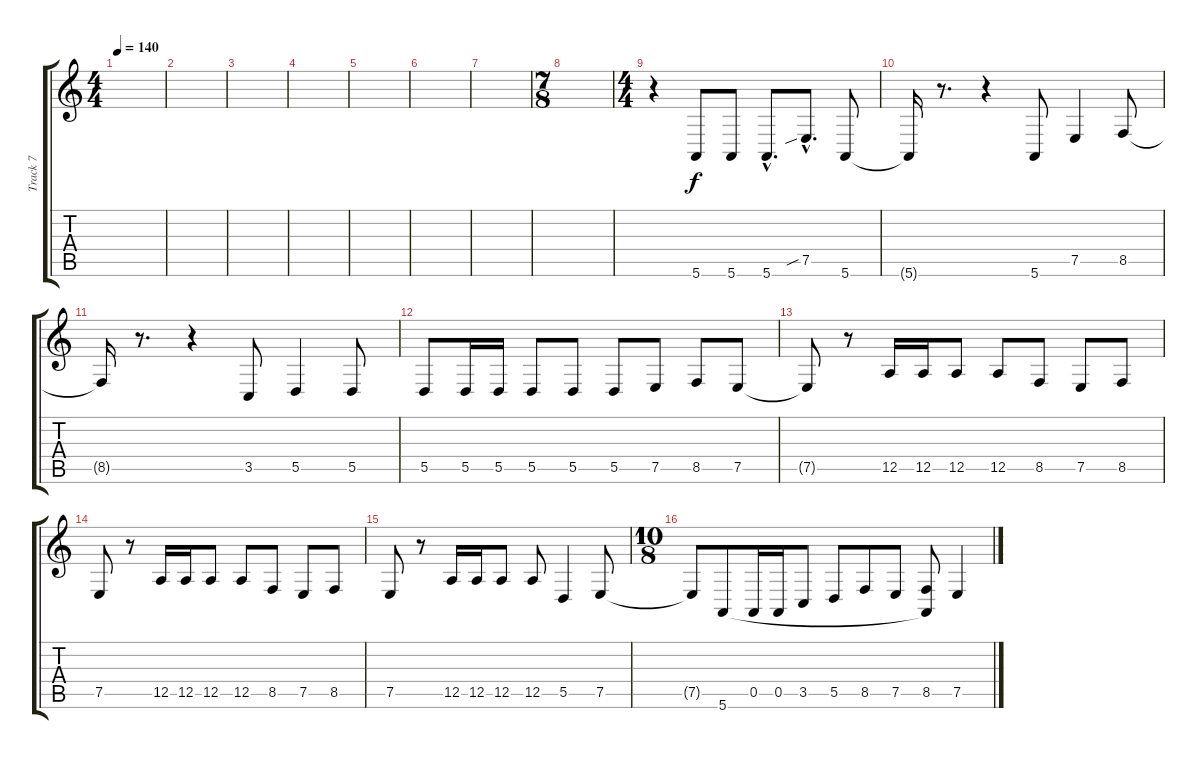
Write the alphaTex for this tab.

\track ("Track 7" "Track 7") {instrument lead2sawtooth}
\staff {score tabs}
\tuning (E4 B3 G3 D3 A2 E2) {hide}
\ts (4 4)
\tempo 140
\clef g2
\ks c
|
|
|
|
|
|
|
\ts (7 8)
|
\ts (4 4)
r.4 5.6.8 5.6.8 5.6{hac}.8{d} 7.5{sib hac}.8{d} 5.6.8 |
5.6{t}.16 r.8{d} r.4 5.6.8 7.5.4 8.5.8 |
8.5{t}.16 r.8{d} r.4 3.5.8 5.5.4 5.5.8 |
5.5.8 5.5.16 5.5.16 5.5.8 5.5.8 5.5.8 7.5.8 8.5.8 7.5.8 |
7.5{t}.8 r.8 12.5.16 12.5.16 12.5.8 12.5.8 8.5.8 7.5.8 8.5.8 |
7.5.8 r.8 12.5.16 12.5.16 12.5.8 12.5.8 8.5.8 7.5.8 8.5.8 |
7.5.8 r.8 12.5.16 12.5.16 12.5.8 12.5.8 5.5.4 7.5.8 |
\ts (10 8)
7.5{t}.8 5.6.8 0.5.16 0.5.16 3.5.8 5.5.8 8.5.8 7.5.8 (8.5 5.6{t}).8 7.5.4
